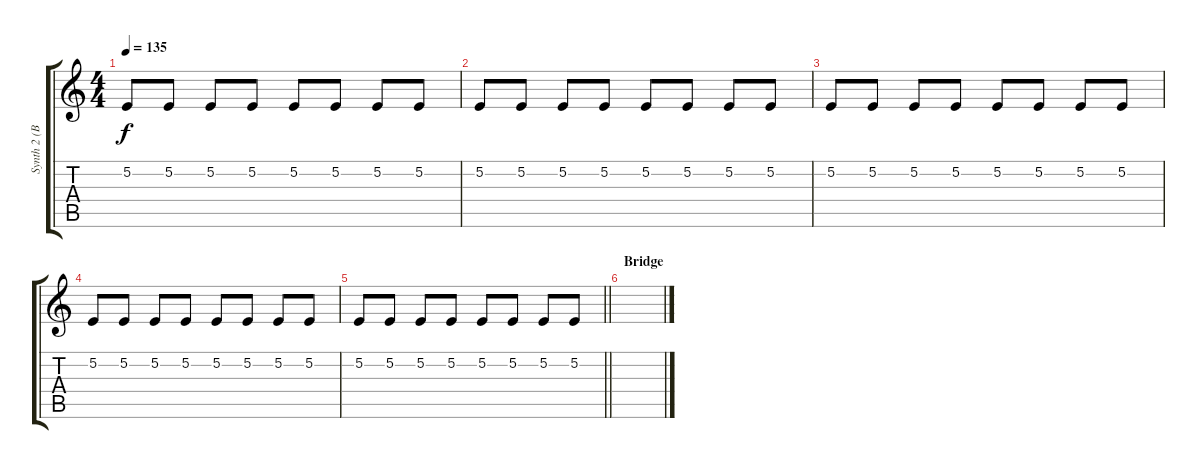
\track ("Synth 2 (Billy Martin)" "Synth 2 (B") {instrument fx1rain}
\staff {score tabs}
\tuning (E4 B3 G3 D3 A2 E2) {hide}
\ts (4 4)
\tempo 135
\clef g2
\ks c
5.2.8{dy f} 5.2.8 5.2.8 5.2.8 5.2.8 5.2.8 5.2.8 5.2.8 |
5.2.8 5.2.8 5.2.8 5.2.8 5.2.8 5.2.8 5.2.8 5.2.8 |
5.2.8 5.2.8 5.2.8 5.2.8 5.2.8 5.2.8 5.2.8 5.2.8 |
5.2.8 5.2.8 5.2.8 5.2.8 5.2.8 5.2.8 5.2.8 5.2.8 |
\barLineRight lightlight
5.2.8 5.2.8 5.2.8 5.2.8 5.2.8 5.2.8 5.2.8 5.2.8 |
\section ("" "Bridge")
